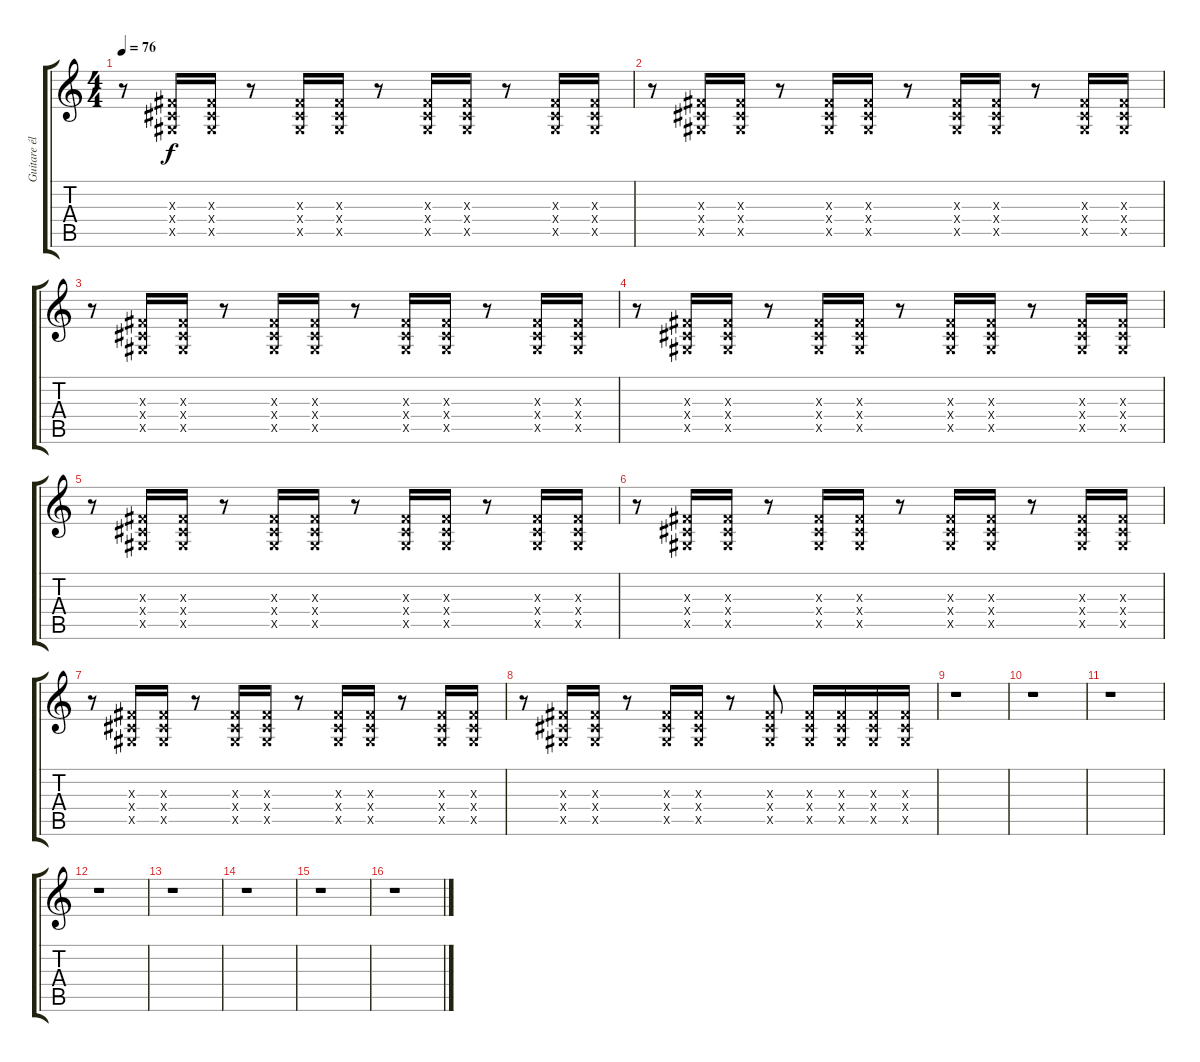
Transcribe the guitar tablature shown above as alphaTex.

\track ("Guitare électrique mute" "Guitare él") {instrument electricguitarclean}
\staff {score tabs}
\tuning (E4 B3 G3 D3 A2 E2) {hide}
\ts (4 4)
\tempo 76
\clef g2
\ks c
r.8{dy f} (-1.3{x} -1.4{x} -1.5{x}).16 (-1.3{x} -1.4{x} -1.5{x}).16 r.8 (-1.3{x} -1.4{x} -1.5{x}).16 (-1.3{x} -1.4{x} -1.5{x}).16 r.8 (-1.3{x} -1.4{x} -1.5{x}).16 (-1.3{x} -1.4{x} -1.5{x}).16 r.8 (-1.3{x} -1.4{x} -1.5{x}).16 (-1.3{x} -1.4{x} -1.5{x}).16 |
r.8 (-1.3{x} -1.4{x} -1.5{x}).16 (-1.3{x} -1.4{x} -1.5{x}).16 r.8 (-1.3{x} -1.4{x} -1.5{x}).16 (-1.3{x} -1.4{x} -1.5{x}).16 r.8 (-1.3{x} -1.4{x} -1.5{x}).16 (-1.3{x} -1.4{x} -1.5{x}).16 r.8 (-1.3{x} -1.4{x} -1.5{x}).16 (-1.3{x} -1.4{x} -1.5{x}).16 |
r.8 (-1.3{x} -1.4{x} -1.5{x}).16 (-1.3{x} -1.4{x} -1.5{x}).16 r.8 (-1.3{x} -1.4{x} -1.5{x}).16 (-1.3{x} -1.4{x} -1.5{x}).16 r.8 (-1.3{x} -1.4{x} -1.5{x}).16 (-1.3{x} -1.4{x} -1.5{x}).16 r.8 (-1.3{x} -1.4{x} -1.5{x}).16 (-1.3{x} -1.4{x} -1.5{x}).16 |
r.8 (-1.3{x} -1.4{x} -1.5{x}).16 (-1.3{x} -1.4{x} -1.5{x}).16 r.8 (-1.3{x} -1.4{x} -1.5{x}).16 (-1.3{x} -1.4{x} -1.5{x}).16 r.8 (-1.3{x} -1.4{x} -1.5{x}).16 (-1.3{x} -1.4{x} -1.5{x}).16 r.8 (-1.3{x} -1.4{x} -1.5{x}).16 (-1.3{x} -1.4{x} -1.5{x}).16 |
r.8 (-1.3{x} -1.4{x} -1.5{x}).16 (-1.3{x} -1.4{x} -1.5{x}).16 r.8 (-1.3{x} -1.4{x} -1.5{x}).16 (-1.3{x} -1.4{x} -1.5{x}).16 r.8 (-1.3{x} -1.4{x} -1.5{x}).16 (-1.3{x} -1.4{x} -1.5{x}).16 r.8 (-1.3{x} -1.4{x} -1.5{x}).16 (-1.3{x} -1.4{x} -1.5{x}).16 |
r.8 (-1.3{x} -1.4{x} -1.5{x}).16 (-1.3{x} -1.4{x} -1.5{x}).16 r.8 (-1.3{x} -1.4{x} -1.5{x}).16 (-1.3{x} -1.4{x} -1.5{x}).16 r.8 (-1.3{x} -1.4{x} -1.5{x}).16 (-1.3{x} -1.4{x} -1.5{x}).16 r.8 (-1.3{x} -1.4{x} -1.5{x}).16 (-1.3{x} -1.4{x} -1.5{x}).16 |
r.8 (-1.3{x} -1.4{x} -1.5{x}).16 (-1.3{x} -1.4{x} -1.5{x}).16 r.8 (-1.3{x} -1.4{x} -1.5{x}).16 (-1.3{x} -1.4{x} -1.5{x}).16 r.8 (-1.3{x} -1.4{x} -1.5{x}).16 (-1.3{x} -1.4{x} -1.5{x}).16 r.8 (-1.3{x} -1.4{x} -1.5{x}).16 (-1.3{x} -1.4{x} -1.5{x}).16 |
r.8 (-1.3{x} -1.4{x} -1.5{x}).16 (-1.3{x} -1.4{x} -1.5{x}).16 r.8 (-1.3{x} -1.4{x} -1.5{x}).16 (-1.3{x} -1.4{x} -1.5{x}).16 r.8 (-1.3{x} -1.4{x} -1.5{x}).8 (-1.3{x} -1.4{x} -1.5{x}).16 (-1.3{x} -1.4{x} -1.5{x}).16 (-1.3{x} -1.4{x} -1.5{x}).16 (-1.3{x} -1.4{x} -1.5{x}).16 |
r.1 |
r.1 |
r.1 |
r.1 |
r.1 |
r.1 |
r.1 |
r.1
